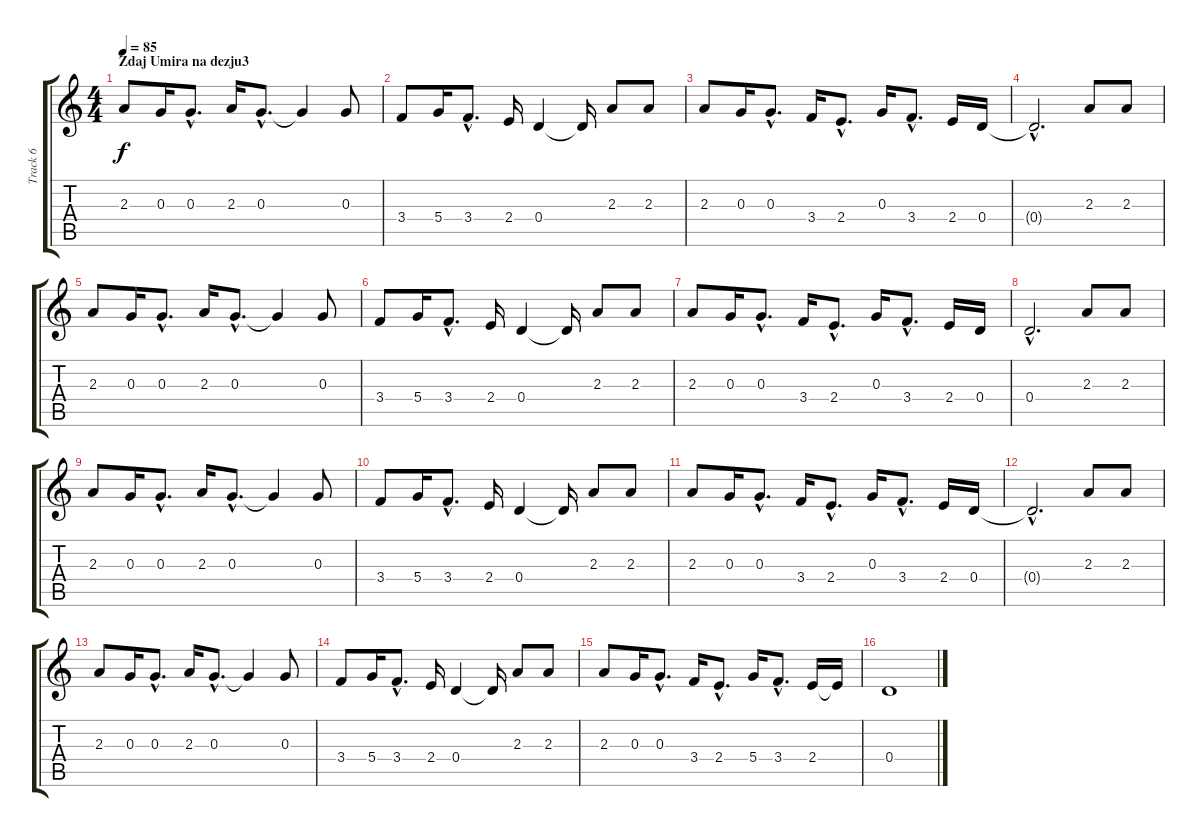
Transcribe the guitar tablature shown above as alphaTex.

\track ("Track 6" "Track 6") {instrument lead1square}
\staff {score tabs}
\tuning (E5 B4 G4 D4 A3 E3) {hide}
\ts (4 4)
\section ("" "Zdaj Umira na dezju3")
\tempo 85
\clef g2
\ks c
2.3.8{dy f} 0.3.16 0.3{hac}.8{d} 2.3.16 0.3{hac}.8{d} 0.3{t}.4 0.3.8 |
3.4.8 5.4.16 3.4{hac}.8{d} 2.4.16 0.4.4 0.4{t}.16 2.3.8 2.3.8 |
2.3.8 0.3.16 0.3{hac}.8{d} 3.4.16 2.4{hac}.8{d} 0.3.16 3.4{hac}.8{d} 2.4.16 0.4.16 |
0.4{hac t}.2{d} 2.3.8 2.3.8 |
2.3.8 0.3.16 0.3{hac}.8{d} 2.3.16 0.3{hac}.8{d} 0.3{t}.4 0.3.8 |
3.4.8 5.4.16 3.4{hac}.8{d} 2.4.16 0.4.4 0.4{t}.16 2.3.8 2.3.8 |
2.3.8 0.3.16 0.3{hac}.8{d} 3.4.16 2.4{hac}.8{d} 0.3.16 3.4{hac}.8{d} 2.4.16 0.4.16 |
0.4{hac}.2{d} 2.3.8 2.3.8 |
2.3.8 0.3.16 0.3{hac}.8{d} 2.3.16 0.3{hac}.8{d} 0.3{t}.4 0.3.8 |
3.4.8 5.4.16 3.4{hac}.8{d} 2.4.16 0.4.4 0.4{t}.16 2.3.8 2.3.8 |
2.3.8 0.3.16 0.3{hac}.8{d} 3.4.16 2.4{hac}.8{d} 0.3.16 3.4{hac}.8{d} 2.4.16 0.4.16 |
0.4{hac t}.2{d} 2.3.8 2.3.8 |
2.3.8 0.3.16 0.3{hac}.8{d} 2.3.16 0.3{hac}.8{d} 0.3{t}.4 0.3.8 |
3.4.8 5.4.16 3.4{hac}.8{d} 2.4.16 0.4.4 0.4{t}.16 2.3.8 2.3.8 |
2.3.8 0.3.16 0.3{hac}.8{d} 3.4.16 2.4{hac}.8{d} 5.4.16 3.4{hac}.8{d} 2.4.16 2.4{t}.16 |
0.4.1
